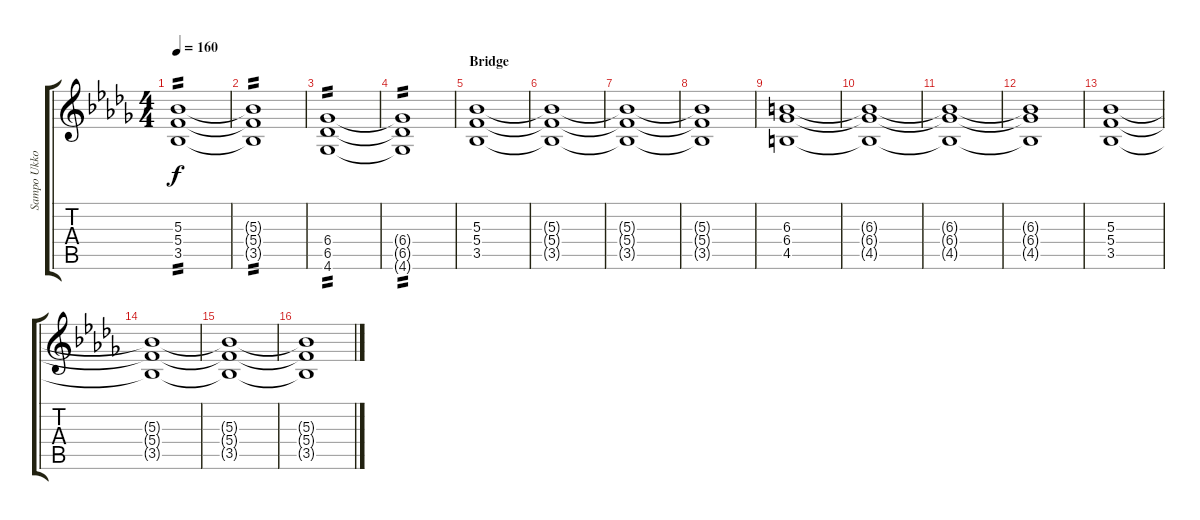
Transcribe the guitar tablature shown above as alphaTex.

\track ("Sampo Ukkola (rhythm)" "Sampo Ukko") {instrument distortionguitar}
\staff {score tabs}
\tuning (D4 A3 F3 C3 G2 D2) {hide}
\ts (4 4)
\tempo 160
\clef g2
\ks bbminor
(5.3 5.4 3.5).1{tp 2 dy f} |
(5.3{t} 5.4{t} 3.5{t}).1{tp 2} |
(6.4 6.5 4.6).1{tp 2} |
(6.4{t} 6.5{t} 4.6{t}).1{tp 2} |
\section ("" "Bridge")
(5.3 5.4 3.5).1 |
(5.3{t} 5.4{t} 3.5{t}).1 |
(5.3{t} 5.4{t} 3.5{t}).1 |
(5.3{t} 5.4{t} 3.5{t}).1 |
(6.3 6.4 4.5).1 |
(6.3{t} 6.4{t} 4.5{t}).1 |
(6.3{t} 6.4{t} 4.5{t}).1 |
(6.3{t} 6.4{t} 4.5{t}).1 |
(5.3 5.4 3.5).1 |
(5.3{t} 5.4{t} 3.5{t}).1 |
(5.3{t} 5.4{t} 3.5{t}).1 |
(5.3{t} 5.4{t} 3.5{t}).1
